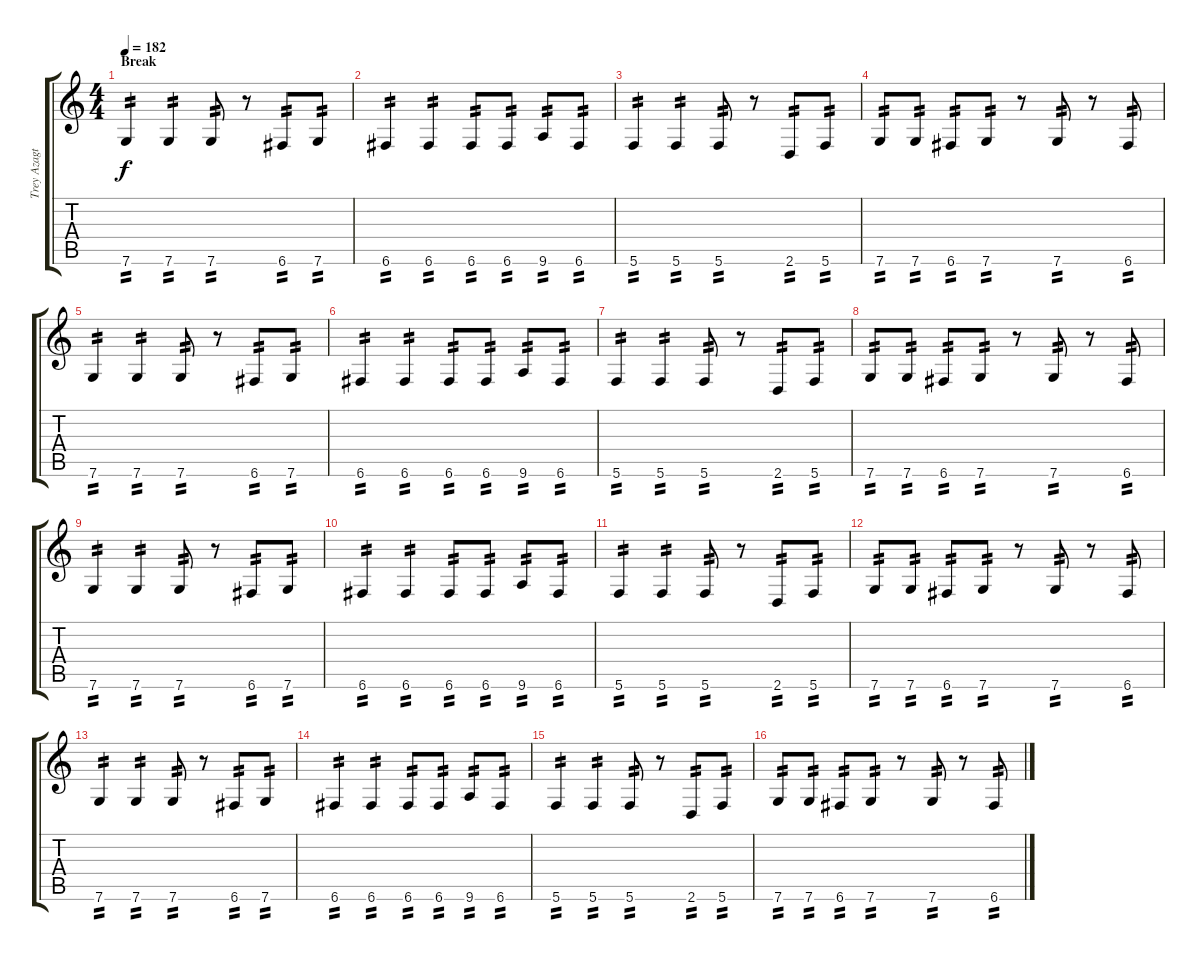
\track ("Trey Azagthoth #2" "Trey Azagt") {instrument overdrivenguitar}
\staff {score tabs}
\tuning (D4 A3 F3 C3 G2 C2) {hide}
\ts (4 4)
\section ("" "Break")
\tempo 182
\clef g2
\ks c
7.6.4{tp 2 dy f} 7.6.4{tp 2} 7.6.8{tp 2} r.8 6.6.8{tp 2} 7.6.8{tp 2} |
6.6.4{tp 2} 6.6.4{tp 2} 6.6.8{tp 2} 6.6.8{tp 2} 9.6.8{tp 2} 6.6.8{tp 2} |
5.6.4{tp 2} 5.6.4{tp 2} 5.6.8{tp 2} r.8 2.6.8{tp 2} 5.6.8{tp 2} |
7.6.8{tp 2} 7.6.8{tp 2} 6.6.8{tp 2} 7.6.8{tp 2} r.8 7.6.8{tp 2} r.8 6.6.8{tp 2} |
7.6.4{tp 2} 7.6.4{tp 2} 7.6.8{tp 2} r.8 6.6.8{tp 2} 7.6.8{tp 2} |
6.6.4{tp 2} 6.6.4{tp 2} 6.6.8{tp 2} 6.6.8{tp 2} 9.6.8{tp 2} 6.6.8{tp 2} |
5.6.4{tp 2} 5.6.4{tp 2} 5.6.8{tp 2} r.8 2.6.8{tp 2} 5.6.8{tp 2} |
7.6.8{tp 2} 7.6.8{tp 2} 6.6.8{tp 2} 7.6.8{tp 2} r.8 7.6.8{tp 2} r.8 6.6.8{tp 2} |
7.6.4{tp 2} 7.6.4{tp 2} 7.6.8{tp 2} r.8 6.6.8{tp 2} 7.6.8{tp 2} |
6.6.4{tp 2} 6.6.4{tp 2} 6.6.8{tp 2} 6.6.8{tp 2} 9.6.8{tp 2} 6.6.8{tp 2} |
5.6.4{tp 2} 5.6.4{tp 2} 5.6.8{tp 2} r.8 2.6.8{tp 2} 5.6.8{tp 2} |
7.6.8{tp 2} 7.6.8{tp 2} 6.6.8{tp 2} 7.6.8{tp 2} r.8 7.6.8{tp 2} r.8 6.6.8{tp 2} |
7.6.4{tp 2} 7.6.4{tp 2} 7.6.8{tp 2} r.8 6.6.8{tp 2} 7.6.8{tp 2} |
6.6.4{tp 2} 6.6.4{tp 2} 6.6.8{tp 2} 6.6.8{tp 2} 9.6.8{tp 2} 6.6.8{tp 2} |
5.6.4{tp 2} 5.6.4{tp 2} 5.6.8{tp 2} r.8 2.6.8{tp 2} 5.6.8{tp 2} |
7.6.8{tp 2} 7.6.8{tp 2} 6.6.8{tp 2} 7.6.8{tp 2} r.8 7.6.8{tp 2} r.8 6.6.8{tp 2}
